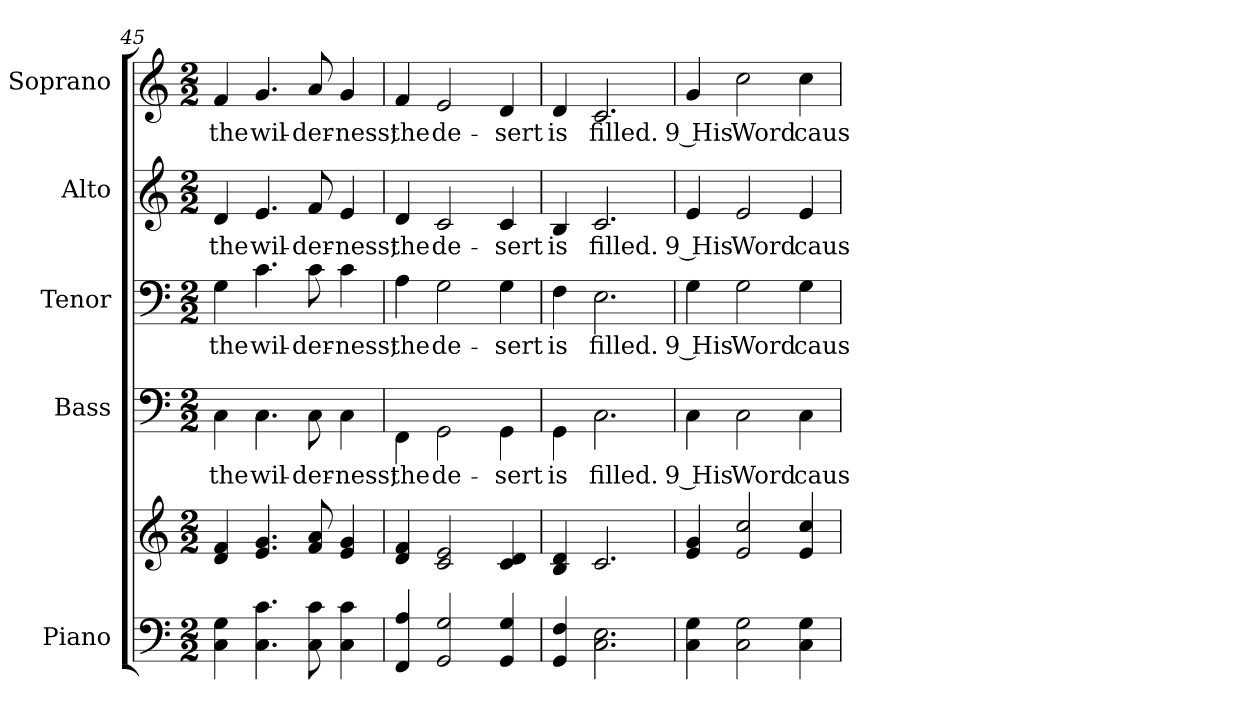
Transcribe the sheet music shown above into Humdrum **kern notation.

**kern	**kern	**kern	**text	**kern	**text	**kern	**text	**kern	**text
*part5	*part5	*part4	*part4	*part3	*part3	*part2	*part2	*part1	*part1
*staff6	*staff5	*staff4	*staff4	*staff3	*staff3	*staff2	*staff2	*staff1	*staff1
*I"Piano	*	*I"Bass	*	*I"Tenor	*	*I"Alto	*	*I"Soprano	*
*I'Pno.	*	*I'B.	*	*I'T.	*	*I'A.	*	*I'S.	*
*clefF4	*clefG2	*clefF4	*	*clefF4	*	*clefG2	*	*clefG2	*
*k[]	*k[]	*k[]	*	*k[]	*	*k[]	*	*k[]	*
*C:	*C:	*C:	*	*C:	*	*C:	*	*C:	*
*M2/2	*M2/2	*M2/2	*	*M2/2	*	*M2/2	*	*M2/2	*
=45	=45	=45	=45	=45	=45	=45	=45	=45	=45
!	!	!	!LO:LY:b:color=#000000	!	!	!	!	!	!
!	!	!	!	!	!LO:LY:b:color=#000000	!	!	!	!
!	!	!	!	!	!	!	!LO:LY:b:color=#000000	!	!
!	!	!	!	!	!	!	!	!	!LO:LY:b:color=#000000
4Ci\ 4Gi	4di/ 4fi	4Ci\	the	4Gi\	the	4di/	the	4fi/	the
!	!	!	!LO:LY:b:color=#000000	!	!	!	!	!	!
!	!	!	!	!	!LO:LY:b:color=#000000	!	!	!	!
!	!	!	!	!	!	!	!LO:LY:b:color=#000000	!	!
!	!	!	!	!	!	!	!	!	!LO:LY:b:color=#000000
4.Ci\ 4.ci	4.ei/ 4.gi	4.Ci\	wil-	4.ci\	wil-	4.ei/	wil-	4.gi/	wil-
!	!	!	!LO:LY:b:color=#000000	!	!	!	!	!	!
!	!	!	!	!	!LO:LY:b:color=#000000	!	!	!	!
!	!	!	!	!	!	!	!LO:LY:b:color=#000000	!	!
!	!	!	!	!	!	!	!	!	!LO:LY:b:color=#000000
8Ci\ 8ci	8fi/ 8ai	8Ci\	-der-	8ci\	-der-	8fi/	-der-	8ai/	-der-
!	!	!	!LO:LY:b:color=#000000	!	!	!	!	!	!
!	!	!	!	!	!LO:LY:b:color=#000000	!	!	!	!
!	!	!	!	!	!	!	!LO:LY:b:color=#000000	!	!
!	!	!	!	!	!	!	!	!	!LO:LY:b:color=#000000
4Ci\ 4ci	4ei/ 4gi	4Ci\	-ness;	4ci\	-ness;	4ei/	-ness;	4gi/	-ness;
!!LO:PB:g=z
=46	=46	=46	=46	=46	=46	=46	=46	=46	=46
!	!	!	!LO:LY:b:color=#000000	!	!	!	!	!	!
!	!	!	!	!	!LO:LY:b:color=#000000	!	!	!	!
!	!	!	!	!	!	!	!LO:LY:b:color=#000000	!	!
!	!	!	!	!	!	!	!	!	!LO:LY:b:color=#000000
4FFi/ 4Ai	4di/ 4fi	4FFi\	the	4Ai\	the	4di/	the	4fi/	the
!	!	!	!LO:LY:b:color=#000000	!	!	!	!	!	!
!	!	!	!	!	!LO:LY:b:color=#000000	!	!	!	!
!	!	!	!	!	!	!	!LO:LY:b:color=#000000	!	!
!	!	!	!	!	!	!	!	!	!LO:LY:b:color=#000000
2GGi/ 2Gi	2ci/ 2ei	2GGi\	de-	2Gi\	de-	2ci/	de-	2ei/	de-
!	!	!	!LO:LY:b:color=#000000	!	!	!	!	!	!
!	!	!	!	!	!LO:LY:b:color=#000000	!	!	!	!
!	!	!	!	!	!	!	!LO:LY:b:color=#000000	!	!
!	!	!	!	!	!	!	!	!	!LO:LY:b:color=#000000
4GGi/ 4Gi	4ci/ 4di	4GGi\	-sert	4Gi\	-sert	4ci/	-sert	4di/	-sert
=47	=47	=47	=47	=47	=47	=47	=47	=47	=47
!	!	!	!LO:LY:b:color=#000000	!	!	!	!	!	!
!	!	!	!	!	!LO:LY:b:color=#000000	!	!	!	!
!	!	!	!	!	!	!	!LO:LY:b:color=#000000	!	!
!	!	!	!	!	!	!	!	!	!LO:LY:b:color=#000000
4GGi/ 4Fi	4Bi/ 4di	4GGi\	is	4Fi\	is	4Bi/	is	4di/	is
!	!	!	!LO:LY:b:color=#000000	!	!	!	!	!	!
!	!	!	!	!	!LO:LY:b:color=#000000	!	!	!	!
!	!	!	!	!	!	!	!LO:LY:b:color=#000000	!	!
!	!	!	!	!	!	!	!	!	!LO:LY:b:color=#000000
2.Ci\ 2.Ei	2.ci/	2.Ci\	filled.	2.Ei\	filled.	2.ci/	filled.	2.ci/	filled.
=48	=48	=48	=48	=48	=48	=48	=48	=48	=48
!	!	!	!LO:LY:b:color=#000000	!	!	!	!	!	!
!	!	!	!	!	!LO:LY:b:color=#000000	!	!	!	!
!	!	!	!	!	!	!	!LO:LY:b:color=#000000	!	!
!	!	!	!	!	!	!	!	!	!LO:LY:b:color=#000000
4Ci\ 4Gi	4ei/ 4gi	4Ci\	9 His	4Gi\	9 His	4ei/	9 His	4gi/	9 His
!	!	!	!LO:LY:b:color=#000000	!	!	!	!	!	!
!	!	!	!	!	!LO:LY:b:color=#000000	!	!	!	!
!	!	!	!	!	!	!	!LO:LY:b:color=#000000	!	!
!	!	!	!	!	!	!	!	!	!LO:LY:b:color=#000000
2Ci\ 2Gi	2ei/ 2cci	2Ci\	Word	2Gi\	Word	2ei/	Word	2cci\	Word
!	!	!	!LO:LY:b:color=#000000	!	!	!	!	!	!
!	!	!	!	!	!LO:LY:b:color=#000000	!	!	!	!
!	!	!	!	!	!	!	!LO:LY:b:color=#000000	!	!
!	!	!	!	!	!	!	!	!	!LO:LY:b:color=#000000
4Ci\ 4Gi	4ei/ 4cci	4Ci\	caus-	4Gi\	caus-	4ei/	caus-	4cci\	caus-
=	=	=	=	=	=	=	=	=	=
*-	*-	*-	*-	*-	*-	*-	*-	*-	*-
